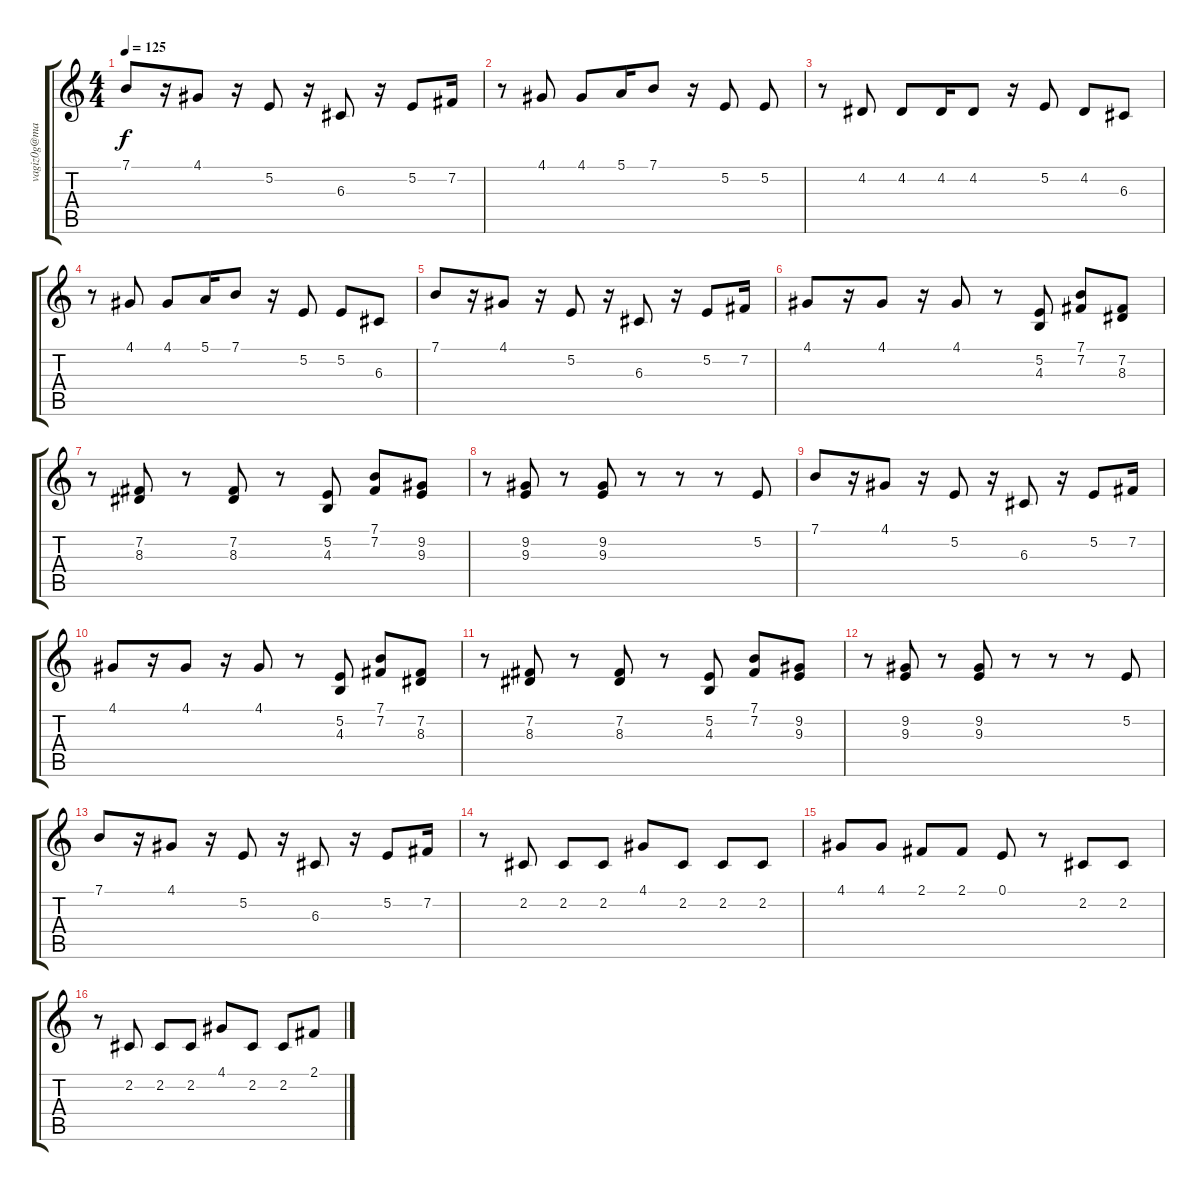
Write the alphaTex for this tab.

\track ("" "vagiz0g@ma") {instrument fx7echoes}
\staff {score tabs}
\tuning (E4 B3 G3 D3 A2 E2) {hide}
\ts (4 4)
\tempo 125
\clef g2
\ks c
7.1.8{dy f} r.16 4.1.8 r.16 5.2.8 r.16 6.3.8 r.16 5.2.8 7.2.16 |
r.8 4.1.8 4.1.8 5.1.16 7.1.8 r.16 5.2.8 5.2.8 |
r.8 4.2.8 4.2.8 4.2.16 4.2.8 r.16 5.2.8 4.2.8 6.3.8 |
r.8 4.1.8 4.1.8 5.1.16 7.1.8 r.16 5.2.8 5.2.8 6.3.8 |
7.1.8 r.16 4.1.8 r.16 5.2.8 r.16 6.3.8 r.16 5.2.8 7.2.16 |
4.1.8 r.16 4.1.8 r.16 4.1.8 r.8 (5.2 4.3).8 (7.1 7.2).8 (7.2 8.3).8 |
r.8 (7.2 8.3).8 r.8 (7.2 8.3).8 r.8 (5.2 4.3).8 (7.1 7.2).8 (9.2 9.3).8 |
r.8 (9.2 9.3).8 r.8 (9.2 9.3).8 r.8 r.8 r.8 5.2.8 |
7.1.8 r.16 4.1.8 r.16 5.2.8 r.16 6.3.8 r.16 5.2.8 7.2.16 |
4.1.8 r.16 4.1.8 r.16 4.1.8 r.8 (5.2 4.3).8 (7.1 7.2).8 (7.2 8.3).8 |
r.8 (7.2 8.3).8 r.8 (7.2 8.3).8 r.8 (5.2 4.3).8 (7.1 7.2).8 (9.2 9.3).8 |
r.8 (9.2 9.3).8 r.8 (9.2 9.3).8 r.8 r.8 r.8 5.2.8 |
7.1.8 r.16 4.1.8 r.16 5.2.8 r.16 6.3.8 r.16 5.2.8 7.2.16 |
r.8 2.2.8 2.2.8 2.2.8 4.1.8 2.2.8 2.2.8 2.2.8 |
4.1.8 4.1.8 2.1.8 2.1.8 0.1.8 r.8 2.2.8 2.2.8 |
r.8 2.2.8 2.2.8 2.2.8 4.1.8 2.2.8 2.2.8 2.1.8
